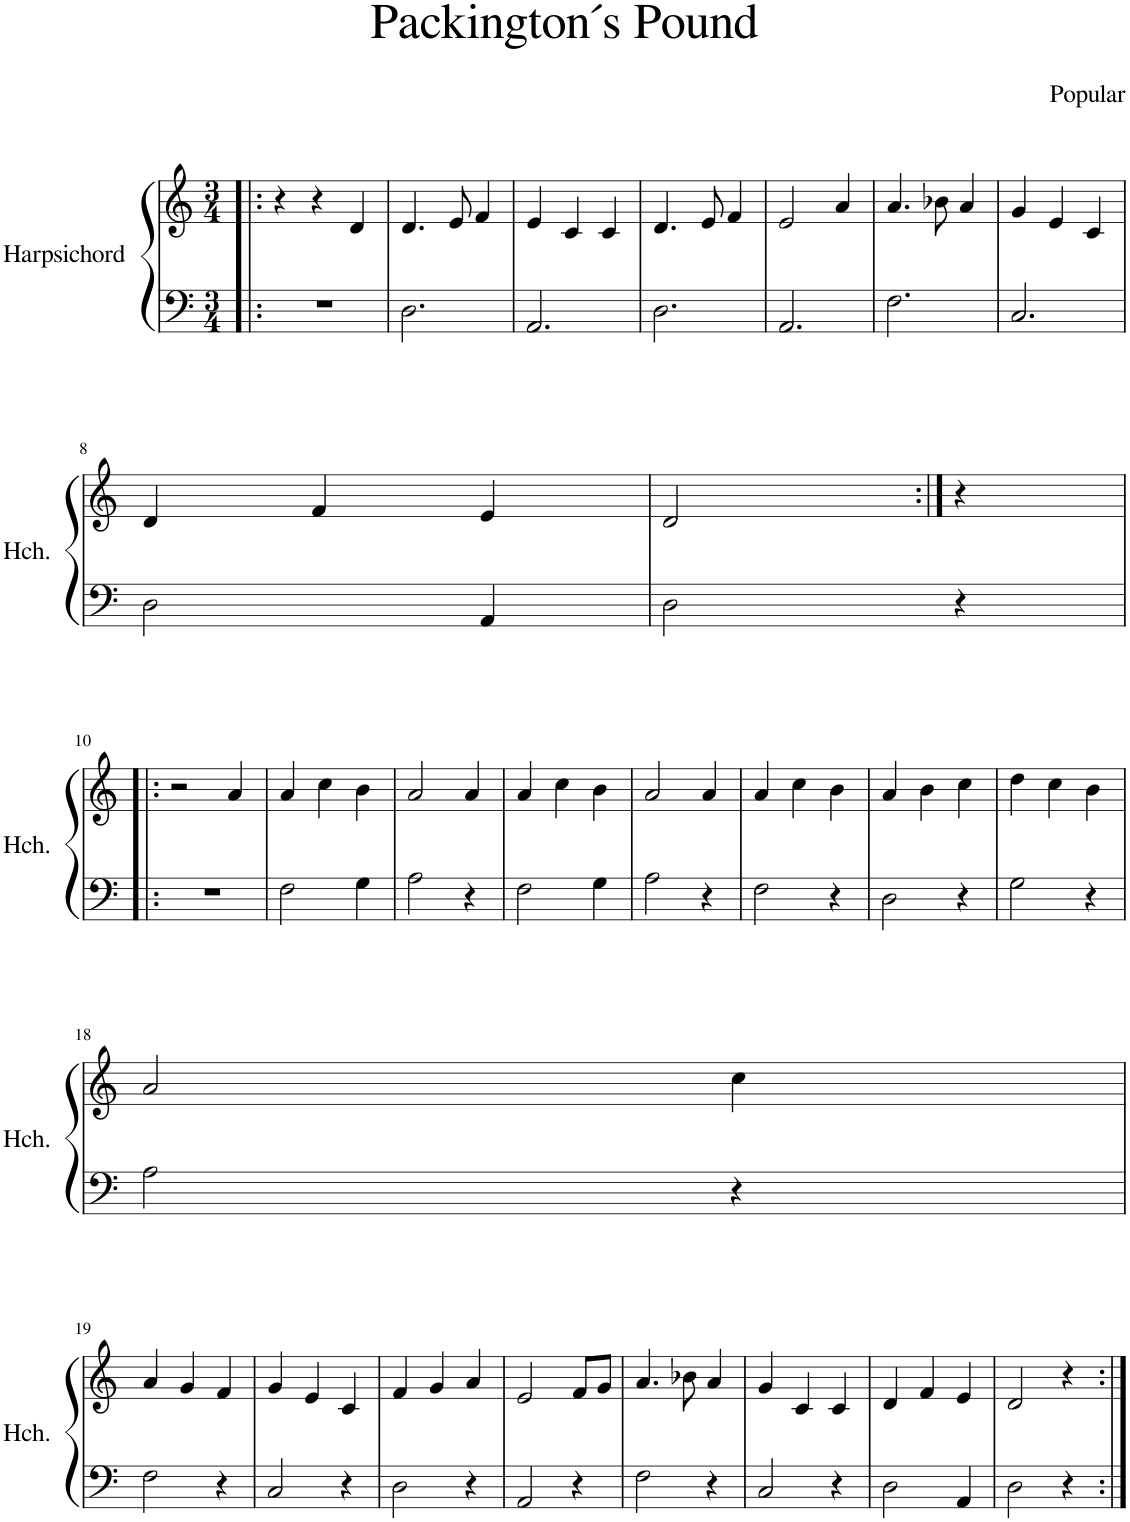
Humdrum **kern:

**kern	**kern
*part1	*part1
*staff2	*staff1
*I"Harpsichord	*
*I'Hch.	*
*clefF4	*clefG2
*k[]	*k[]
*M3/4	*M3/4
=1!|:	=1!|:
2.r	4r
.	4r
.	4d/
=2	=2
2.D\	4.d/
.	8e/
.	4f/
=3	=3
2.AA/	4e/
.	4c/
.	4c/
=4	=4
2.D\	4.d/
.	8e/
.	4f/
=5	=5
2.AA/	2e/
.	4a/
=6	=6
2.F\	4.a/
.	8b-X\
.	4a/
=7	=7
2.C/	4g/
.	4e/
.	4c/
!!LO:LB:g=z
=8	=8
2D\	4d/
.	4f/
4AA/	4e/
==9	==9
2D\	2d/
4r	4r
!!LO:LB:g=z
=10!|:	=10!|:
2.r	2r
.	4a/
=11	=11
2F\	4a/
.	4cc\
4G\	4b\
=12	=12
2A\	2a/
4r	4a/
=13	=13
2F\	4a/
.	4cc\
4G\	4b\
=14	=14
2A\	2a/
4r	4a/
=15	=15
2F\	4a/
.	4cc\
4r	4b\
=16	=16
2D\	4a/
.	4b\
4r	4cc\
=17	=17
2G\	4dd\
.	4cc\
4r	4b\
!!LO:LB:g=z
=18	=18
2A\	2a/
4r	4cc\
!!LO:LB:g=z
=19	=19
2F\	4a/
.	4g/
4r	4f/
=20	=20
2C/	4g/
.	4e/
4r	4c/
=21	=21
2D\	4f/
.	4g/
4r	4a/
=22	=22
2AA/	2e/
4r	8f/L
.	8g/J
=23	=23
2F\	4.a/
.	8b-X\
4r	4a/
=24	=24
2C/	4g/
.	4c/
4r	4c/
=25	=25
2D\	4d/
.	4f/
4AA/	4e/
=26	=26
2D\	2d/
4r	4r
=:|!	=:|!
*-	*-
